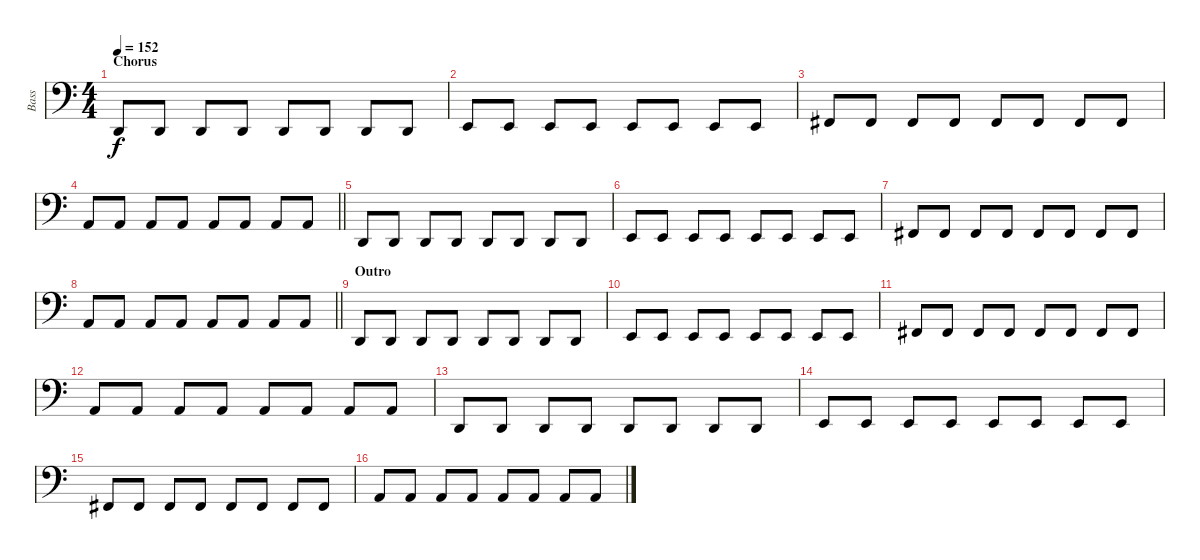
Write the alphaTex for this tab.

\track ("Bass" "Bass") {instrument electricbassfinger}
\staff {score}
\tuning (G2 D2 A1 D1) {hide}
\ts (4 4)
\section ("" "Chorus")
\tempo 152
\clef f4
\ks c
0.4.8{dy f} 0.4.8 0.4.8 0.4.8 0.4.8 0.4.8 0.4.8 0.4.8 |
2.4.8 2.4.8 2.4.8 2.4.8 2.4.8 2.4.8 2.4.8 2.4.8 |
4.4.8 4.4.8 4.4.8 4.4.8 4.4.8 4.4.8 4.4.8 4.4.8 |
\barLineRight lightlight
7.4.8 7.4.8 7.4.8 7.4.8 7.4.8 7.4.8 7.4.8 7.4.8 |
0.4.8 0.4.8 0.4.8 0.4.8 0.4.8 0.4.8 0.4.8 0.4.8 |
2.4.8 2.4.8 2.4.8 2.4.8 2.4.8 2.4.8 2.4.8 2.4.8 |
4.4.8 4.4.8 4.4.8 4.4.8 4.4.8 4.4.8 4.4.8 4.4.8 |
\barLineRight lightlight
7.4.8 7.4.8 7.4.8 7.4.8 7.4.8 7.4.8 7.4.8 7.4.8 |
\section ("" "Outro")
0.4.8 0.4.8 0.4.8 0.4.8 0.4.8 0.4.8 0.4.8 0.4.8 |
2.4.8 2.4.8 2.4.8 2.4.8 2.4.8 2.4.8 2.4.8 2.4.8 |
4.4.8 4.4.8 4.4.8 4.4.8 4.4.8 4.4.8 4.4.8 4.4.8 |
7.4.8 7.4.8 7.4.8 7.4.8 7.4.8 7.4.8 7.4.8 7.4.8 |
0.4.8 0.4.8 0.4.8 0.4.8 0.4.8 0.4.8 0.4.8 0.4.8 |
2.4.8 2.4.8 2.4.8 2.4.8 2.4.8 2.4.8 2.4.8 2.4.8 |
4.4.8 4.4.8 4.4.8 4.4.8 4.4.8 4.4.8 4.4.8 4.4.8 |
7.4.8 7.4.8 7.4.8 7.4.8 7.4.8 7.4.8 7.4.8 7.4.8
